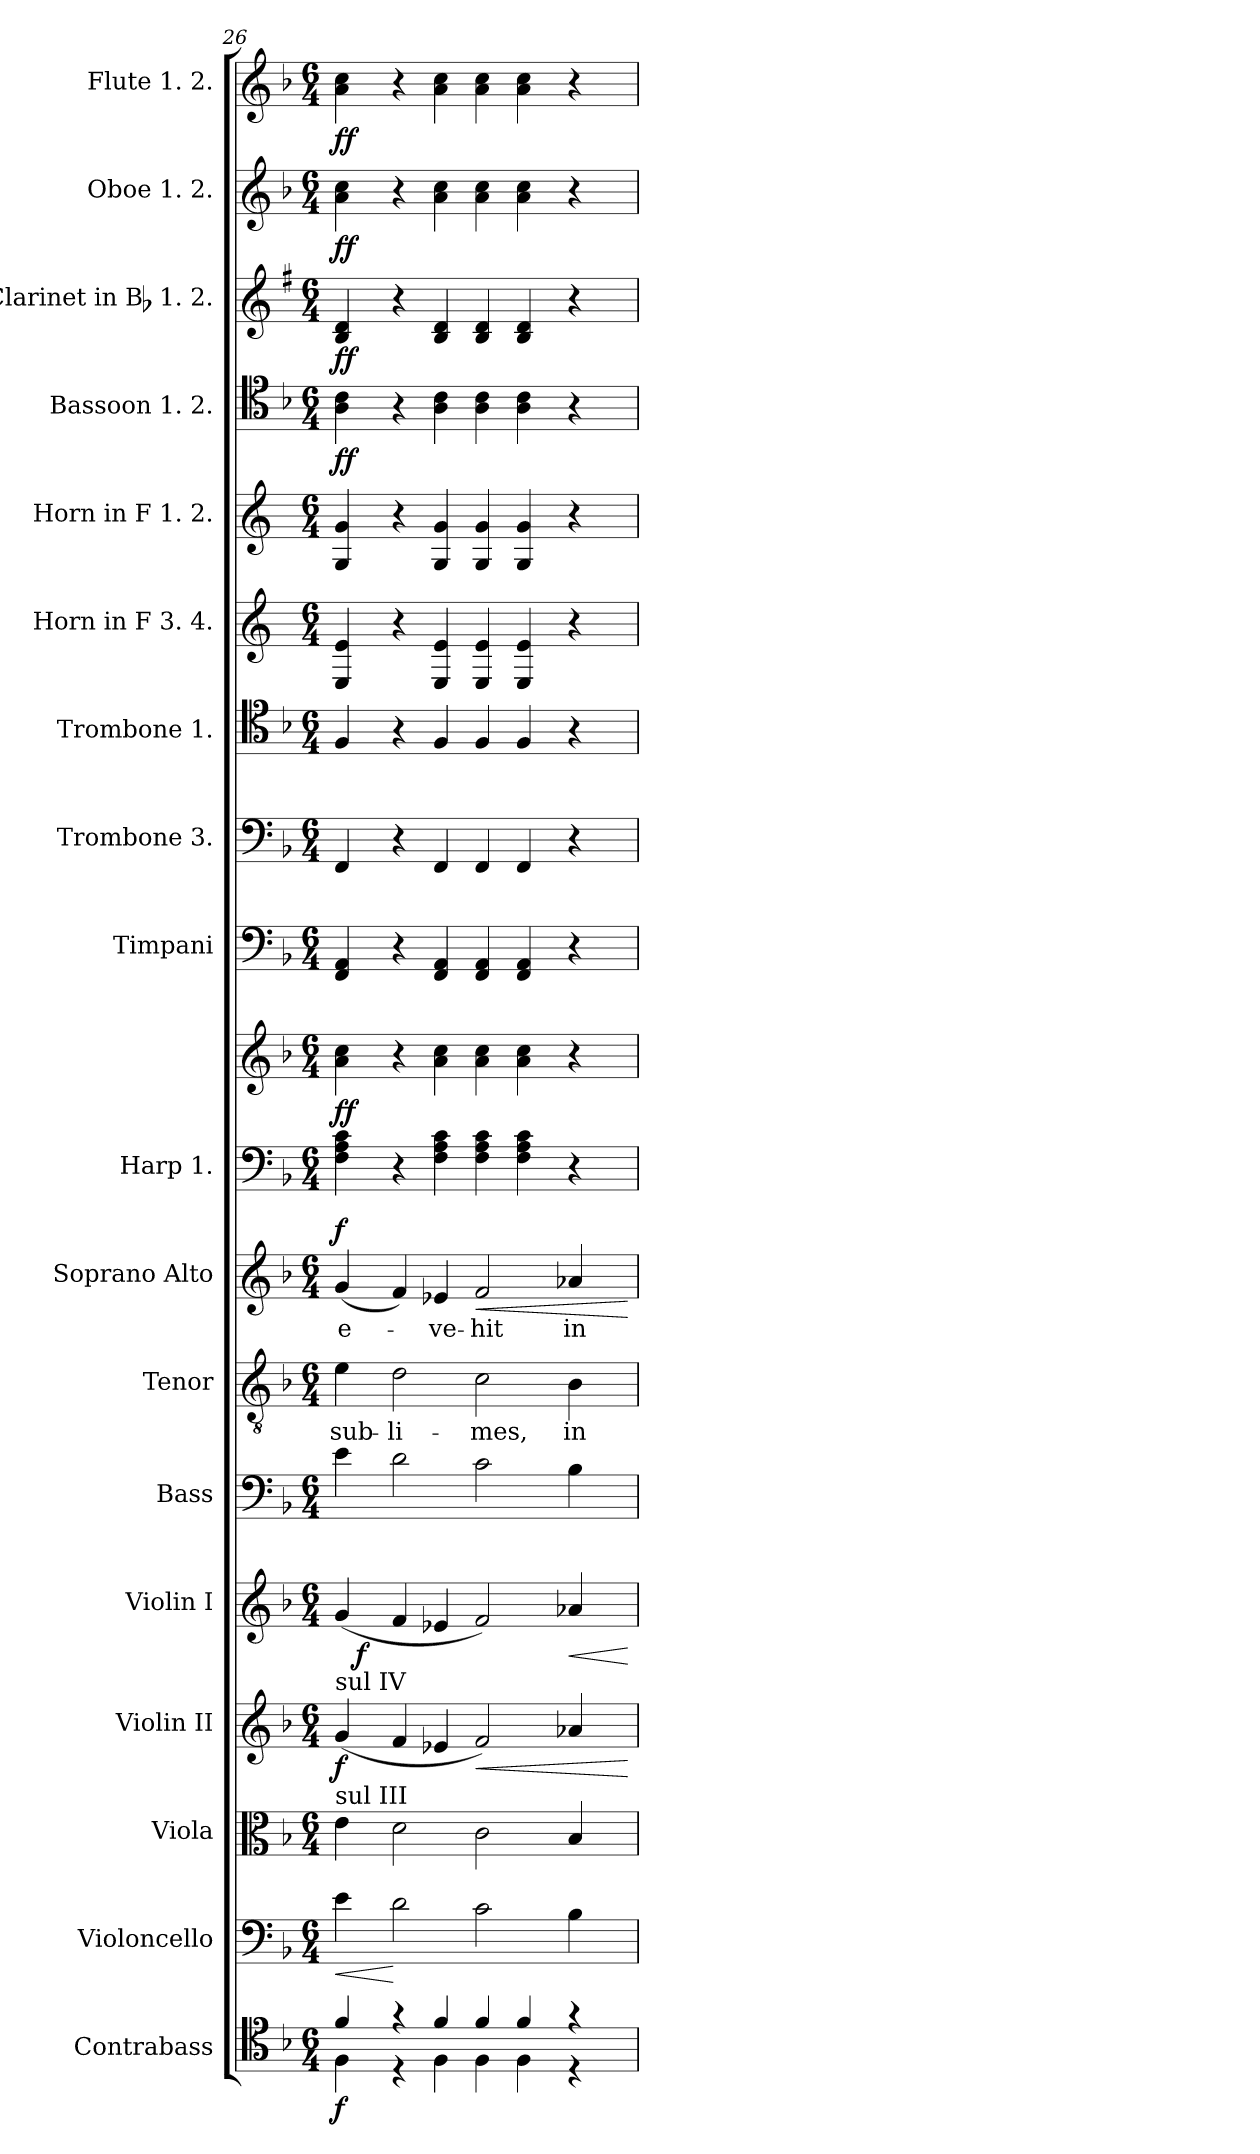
**kern	**dynam	**kern	**dynam	**kern	**kern	**dynam	**kern	**dynam	**kern	**kern	**text	**kern	**text	**dynam	**kern	**kern	**dynam	**kern	**kern	**kern	**kern	**kern	**kern	**dynam	**kern	**dynam	**kern	**dynam	**kern	**dynam
*part18	*part18	*part17	*part17	*part16	*part15	*part15	*part14	*part14	*part13	*part12	*part12	*part11	*part11	*part11	*part10	*part10	*part10	*part9	*part8	*part7	*part6	*part5	*part4	*part4	*part3	*part3	*part2	*part2	*part1	*part1
*staff19	*staff19	*staff18	*staff18	*staff17	*staff16	*staff16	*staff15	*staff15	*staff14	*staff13	*staff13	*staff12	*staff12	*staff12	*staff11	*staff10	*staff10/11	*staff9	*staff8	*staff7	*staff6	*staff5	*staff4	*staff4	*staff3	*staff3	*staff2	*staff2	*staff1	*staff1
*I"Contrabass	*	*I"Violoncello	*	*I"Viola	*I"Violin II	*	*I"Violin I	*	*I"Bass	*I"Tenor	*	*I"Soprano Alto	*	*	*I"Harp 1.	*	*	*I"Timpani	*I"Trombone 3.	*I"Trombone 1.	*I"Horn in F 3. 4.	*I"Horn in F 1. 2.	*I"Bassoon 1. 2.	*	*I"Clarinet in Bb 1. 2.	*	*I"Oboe 1. 2.	*	*I"Flute 1. 2.	*
*I'Cb.	*	*I'Vc.	*	*I'Vla.	*I'Vln. II	*	*I'Vln. I	*	*I'B.	*I'T.	*	*I'S.	*	*	*I'Hp.	*	*	*I'Timp.	*I'Tbn.	*I'Tbn.	*I'Hn.	*I'Hn.	*I'Bsn.	*	*I'Cl.	*	*I'Ob.	*	*I'Fl.	*
*clefC4	*	*clefF4	*	*clefC3	*clefG2	*	*clefG2	*	*clefF4	*clefGv2	*	*clefG2	*	*	*clefF4	*clefG2	*	*clefF4	*clefF4	*clefC4	*clefG2	*clefG2	*clefC4	*	*clefG2	*	*clefG2	*	*clefG2	*
*ITrd7c12	*	*	*	*	*	*	*	*	*	*ITrd7c12	*	*	*	*	*	*	*	*	*	*	*ITrd4c7	*ITrd4c7	*	*	*ITrd1c2	*	*	*	*	*
*k[b-]	*	*k[b-]	*	*k[b-]	*k[b-]	*	*k[b-]	*	*k[b-]	*k[b-]	*	*k[b-]	*	*	*k[b-]	*k[b-]	*	*k[b-]	*k[b-]	*k[b-]	*k[b-]	*k[b-]	*k[b-]	*	*k[b-]	*	*k[b-]	*	*k[b-]	*
*F:	*	*F:	*	*F:	*F:	*	*F:	*	*F:	*F:	*	*F:	*	*	*F:	*F:	*	*F:	*F:	*F:	*F:	*F:	*F:	*	*F:	*	*F:	*	*F:	*
*M6/4	*	*M6/4	*	*M6/4	*M6/4	*	*M6/4	*	*M6/4	*M6/4	*	*M6/4	*	*	*M6/4	*M6/4	*	*M6/4	*M6/4	*M6/4	*M6/4	*M6/4	*M6/4	*	*M6/4	*	*M6/4	*	*M6/4	*
=26	=26	=26	=26	=26	=26	=26	=26	=26	=26	=26	=26	=26	=26	=26	=26	=26	=26	=26	=26	=26	=26	=26	=26	=26	=26	=26	=26	=26	=26	=26
*^	*	*	*	*	*	*	*	*	*	*	*	*	*	*	*	*	*	*	*	*	*	*	*	*	*	*	*	*	*	*
!	!	!	!	!LO:HP:b	!	!	!	!	!	!	!	!	!	!	!	!	!	!	!	!	!	!	!	!	!	!	!	!	!	!	!
!	!	!	!	!	!	!	!	!	!	!	!	!LO:LY:b:color=#000000	!	!	!	!	!	!	!	!	!	!	!	!	!	!	!	!	!	!	!
!	!	!	!	!	!	!	!	!LO:TX:a:t=sul IV	!	!	!	!	!	!	!	!	!	!	!	!	!	!	!	!	!	!	!	!	!	!	!
!	!	!	!	!	!	!LO:TX:a:t=sul IV	!	!	!	!	!	!	!	!	!	!	!	!	!	!	!	!	!	!	!	!	!	!	!	!	!
!	!	!	!	!	!LO:TX:a:t=sul III	!	!	!	!	!	!	!	!	!	!	!	!	!	!	!	!	!	!	!	!	!	!	!	!	!	!
!	!	!	!	!	!	!	!	!	!	!	!	!	!	!LO:LY:b:color=#000000	!	!	!	!	!	!	!	!	!	!	!	!	!	!	!	!	!
*	*	*	*	*	*	*	*	*^	*	*	*	*	*	*	*	*	*	*	*	*	*	*	*	*	*	*	*	*	*	*	*
4Fi/	4FFi\	f	4ei\	<	4ei\	(4gi/	f	(4gi/	32ryy	.	4ei\	4Ei\	sub-	(4gi/	e-	f	4Fi\ 4Ai 4ci	4ai\ 4cci	ff	4FFi/ 4AAi	4FFi/	4Fi/	4AAi/ 4Ai	4Ci/ 4ci	4Ai\ 4ci	ff	4Ai/ 4ci	ff	4ai\ 4cci	ff	4ai\ 4cci	ff
.	.	.	.	.	.	.	.	.	64ryy	.	.	.	.	.	.	.	.	.	.	.	.	.	.	.	.	.	.	.	.	.	.	.
.	.	.	.	.	.	.	.	.	512.ryy	.	.	.	.	.	.	.	.	.	.	.	.	.	.	.	.	.	.	.	.	.	.	.
.	.	.	.	.	.	.	.	.	1ryy	f	.	.	.	.	.	.	.	.	.	.	.	.	.	.	.	.	.	.	.	.	.	.
!	!	!	!	!	!	!	!	!	!	!	!	!	!LO:LY:b:color=#000000	!	!	!	!	!	!	!	!	!	!	!	!	!	!	!	!	!	!	!
4r	4r	.	2di\	[	2di\	4fi/	.	4fi/	.	.	2di\	2Di\	-li-	4fi/)	.	.	4r	4r	.	4r	4r	4r	4r	4r	4r	.	4r	.	4r	.	4r	.
!	!	!	!	!	!	!	!	!	!	!	!	!	!	!	!LO:LY:b:color=#000000	!	!	!	!	!	!	!	!	!	!	!	!	!	!	!	!	!
4Fi/	4FFi\	.	.	.	.	4e-Xi/	.	4e-Xi/	.	.	.	.	.	4e-Xi/	-ve-	.	4Fi\ 4Ai 4ci	4ai\ 4cci	.	4FFi/ 4AAi	4FFi/	4Fi/	4AAi/ 4Ai	4Ci/ 4ci	4Ai\ 4ci	.	4Ai/ 4ci	.	4ai\ 4cci	.	4ai\ 4cci	.
!	!	!	!	!	!	!	!LO:HP:b	!	!	!	!	!	!	!	!	!	!	!	!	!	!	!	!	!	!	!	!	!	!	!	!	!
!	!	!	!	!	!	!	!	!	!	!	!	!	!LO:LY:b:color=#000000	!	!	!	!	!	!	!	!	!	!	!	!	!	!	!	!	!	!	!
!	!	!	!	!	!	!	!	!	!	!	!	!	!	!	!LO:LY:b:color=#000000	!LO:HP:b	!	!	!	!	!	!	!	!	!	!	!	!	!	!	!	!
4Fi/	4FFi\	.	2ci\	.	2ci\	2fi/)	<	2fi/)	.	.	2ci\	2Ci\	-mes,	2fi/	-hit	<	4Fi\ 4Ai 4ci	4ai\ 4cci	.	4FFi/ 4AAi	4FFi/	4Fi/	4AAi/ 4Ai	4Ci/ 4ci	4Ai\ 4ci	.	4Ai/ 4ci	.	4ai\ 4cci	.	4ai\ 4cci	.
4Fi/	4FFi\	.	.	.	.	.	.	.	.	.	.	.	.	.	.	.	4Fi\ 4Ai 4ci	4ai\ 4cci	.	4FFi/ 4AAi	4FFi/	4Fi/	4AAi/ 4Ai	4Ci/ 4ci	4Ai\ 4ci	.	4Ai/ 4ci	.	4ai\ 4cci	.	4ai\ 4cci	.
.	.	.	.	.	.	.	.	.	4ryy	.	.	.	.	.	.	.	.	.	.	.	.	.	.	.	.	.	.	.	.	.	.	.
!	!	!	!	!	!	!	!	!	!	!LO:HP:b	!	!	!	!	!	!	!	!	!	!	!	!	!	!	!	!	!	!	!	!	!	!
!	!	!	!	!	!	!	!	!	!	!	!	!	!LO:LY:b:color=#000000	!	!	!	!	!	!	!	!	!	!	!	!	!	!	!	!	!	!	!
!	!	!	!	!	!	!	!	!	!	!	!	!	!	!	!LO:LY:b:color=#000000	!	!	!	!	!	!	!	!	!	!	!	!	!	!	!	!	!
4r	4r	.	4B-i\	.	4B-i/	4a-Xi/	.	4a-Xi/	.	<	4B-i\	4BB-i\	in	4a-Xi/	in	.	4r	4r	.	4r	4r	4r	4r	4r	4r	.	4r	.	4r	.	4r	.
.	.	.	.	.	.	.	.	.	8ryy	.	.	.	.	.	.	.	.	.	.	.	.	.	.	.	.	.	.	.	.	.	.	.
.	.	.	.	.	.	.	.	.	16ryy	.	.	.	.	.	.	.	.	.	.	.	.	.	.	.	.	.	.	.	.	.	.	.
.	.	.	.	.	.	.	.	.	128ryy	.	.	.	.	.	.	.	.	.	.	.	.	.	.	.	.	.	.	.	.	.	.	.
.	.	.	.	.	.	.	.	.	256ryy	.	.	.	.	.	.	.	.	.	.	.	.	.	.	.	.	.	.	.	.	.	.	.
.	.	.	.	.	.	.	.	.	1024ryy	.	.	.	.	.	.	.	.	.	.	.	.	.	.	.	.	.	.	.	.	.	.	.
*v	*v	*	*	*	*	*	*	*	*	*	*	*	*	*	*	*	*	*	*	*	*	*	*	*	*	*	*	*	*	*	*	*
.	.	.	.	.	.	[	.	.	[	.	.	.	.	.	[	.	.	.	.	.	.	.	.	.	.	.	.	.	.	.	.
*	*	*	*	*	*	*	*v	*v	*	*	*	*	*	*	*	*	*	*	*	*	*	*	*	*	*	*	*	*	*	*	*
=	=	=	=	=	=	=	=	=	=	=	=	=	=	=	=	=	=	=	=	=	=	=	=	=	=	=	=	=	=	=
*-	*-	*-	*-	*-	*-	*-	*-	*-	*-	*-	*-	*-	*-	*-	*-	*-	*-	*-	*-	*-	*-	*-	*-	*-	*-	*-	*-	*-	*-	*-
